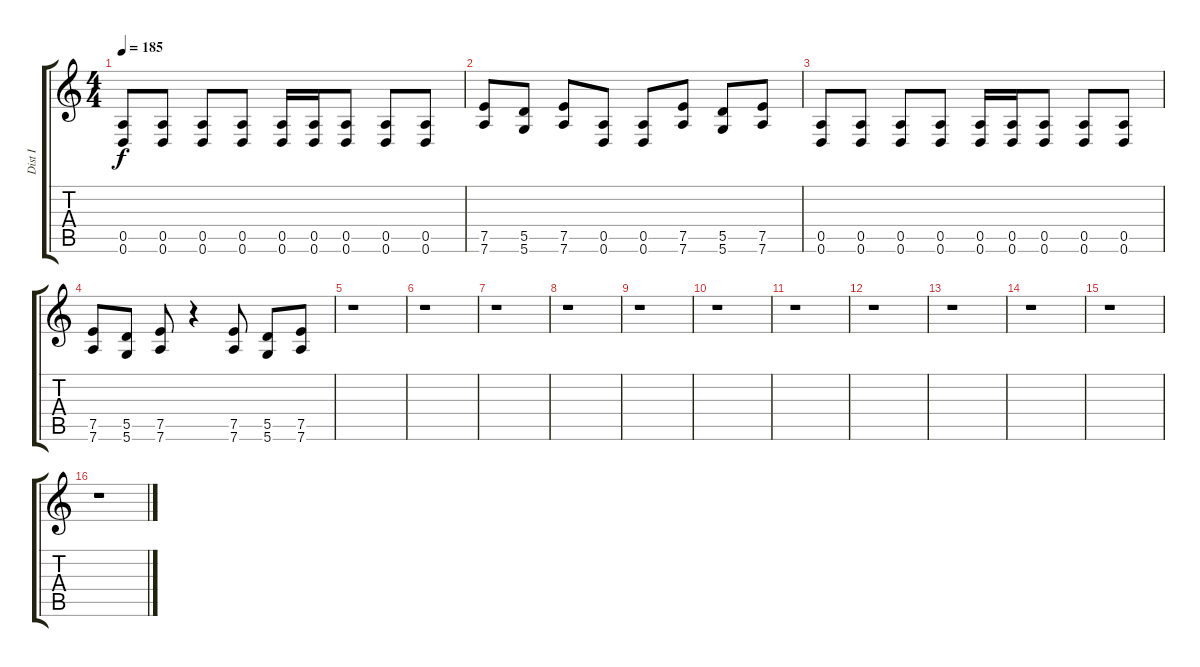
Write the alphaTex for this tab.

\track ("Dist I" "Dist I") {instrument distortionguitar}
\staff {score tabs}
\tuning (E4 B3 G3 D3 A2 D2) {hide}
\ts (4 4)
\tempo 185
\clef g2
\ks c
(0.5 0.6).8{dy f} (0.5 0.6).8 (0.5 0.6).8 (0.5 0.6).8 (0.5 0.6).16 (0.5 0.6).16 (0.5 0.6).8 (0.5 0.6).8 (0.5 0.6).8 |
(7.5 7.6).8 (5.5 5.6).8 (7.5 7.6).8 (0.5 0.6).8 (0.5 0.6).8 (7.5 7.6).8 (5.5 5.6).8 (7.5 7.6).8 |
(0.5 0.6).8 (0.5 0.6).8 (0.5 0.6).8 (0.5 0.6).8 (0.5 0.6).16 (0.5 0.6).16 (0.5 0.6).8 (0.5 0.6).8 (0.5 0.6).8 |
(7.5 7.6).8 (5.5 5.6).8 (7.5 7.6).8 r.4 (7.5 7.6).8 (5.5 5.6).8 (7.5 7.6).8 |
r.1 |
r.1 |
r.1 |
r.1 |
r.1 |
r.1 |
r.1 |
r.1 |
r.1 |
r.1 |
r.1 |
r.1
